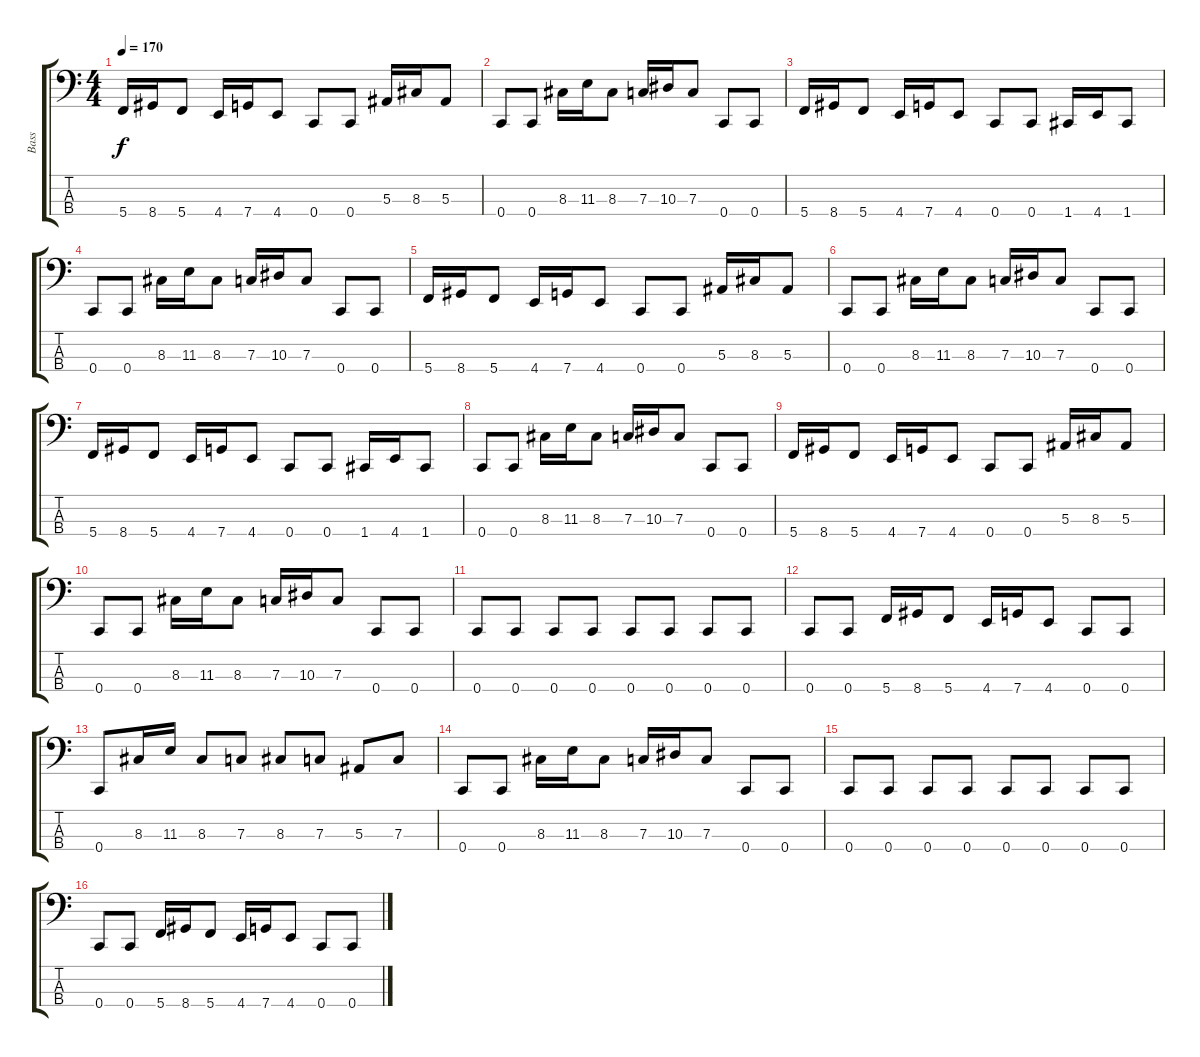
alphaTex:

\track ("Bass" "Bass") {instrument electricbasspick}
\staff {score tabs}
\tuning (Eb2 Bb1 F1 C1) {hide}
\ts (4 4)
\tempo 170
\clef f4
\ks c
5.4.16{dy f} 8.4.16 5.4.8 4.4.16 7.4.16 4.4.8 0.4.8 0.4.8 5.3.16 8.3.16 5.3.8 |
0.4.8 0.4.8 8.3.16 11.3.16 8.3.8 7.3.16 10.3.16 7.3.8 0.4.8 0.4.8 |
5.4.16 8.4.16 5.4.8 4.4.16 7.4.16 4.4.8 0.4.8 0.4.8 1.4.16 4.4.16 1.4.8 |
0.4.8 0.4.8 8.3.16 11.3.16 8.3.8 7.3.16 10.3.16 7.3.8 0.4.8 0.4.8 |
5.4.16 8.4.16 5.4.8 4.4.16 7.4.16 4.4.8 0.4.8 0.4.8 5.3.16 8.3.16 5.3.8 |
0.4.8 0.4.8 8.3.16 11.3.16 8.3.8 7.3.16 10.3.16 7.3.8 0.4.8 0.4.8 |
5.4.16 8.4.16 5.4.8 4.4.16 7.4.16 4.4.8 0.4.8 0.4.8 1.4.16 4.4.16 1.4.8 |
0.4.8 0.4.8 8.3.16 11.3.16 8.3.8 7.3.16 10.3.16 7.3.8 0.4.8 0.4.8 |
5.4.16 8.4.16 5.4.8 4.4.16 7.4.16 4.4.8 0.4.8 0.4.8 5.3.16 8.3.16 5.3.8 |
0.4.8 0.4.8 8.3.16 11.3.16 8.3.8 7.3.16 10.3.16 7.3.8 0.4.8 0.4.8 |
0.4.8 0.4.8 0.4.8 0.4.8 0.4.8 0.4.8 0.4.8 0.4.8 |
0.4.8 0.4.8 5.4.16 8.4.16 5.4.8 4.4.16 7.4.16 4.4.8 0.4.8 0.4.8 |
0.4.8 8.3.16 11.3.16 8.3.8 7.3.8 8.3.8 7.3.8 5.3.8 7.3.8 |
0.4.8 0.4.8 8.3.16 11.3.16 8.3.8 7.3.16 10.3.16 7.3.8 0.4.8 0.4.8 |
0.4.8 0.4.8 0.4.8 0.4.8 0.4.8 0.4.8 0.4.8 0.4.8 |
0.4.8 0.4.8 5.4.16 8.4.16 5.4.8 4.4.16 7.4.16 4.4.8 0.4.8 0.4.8
